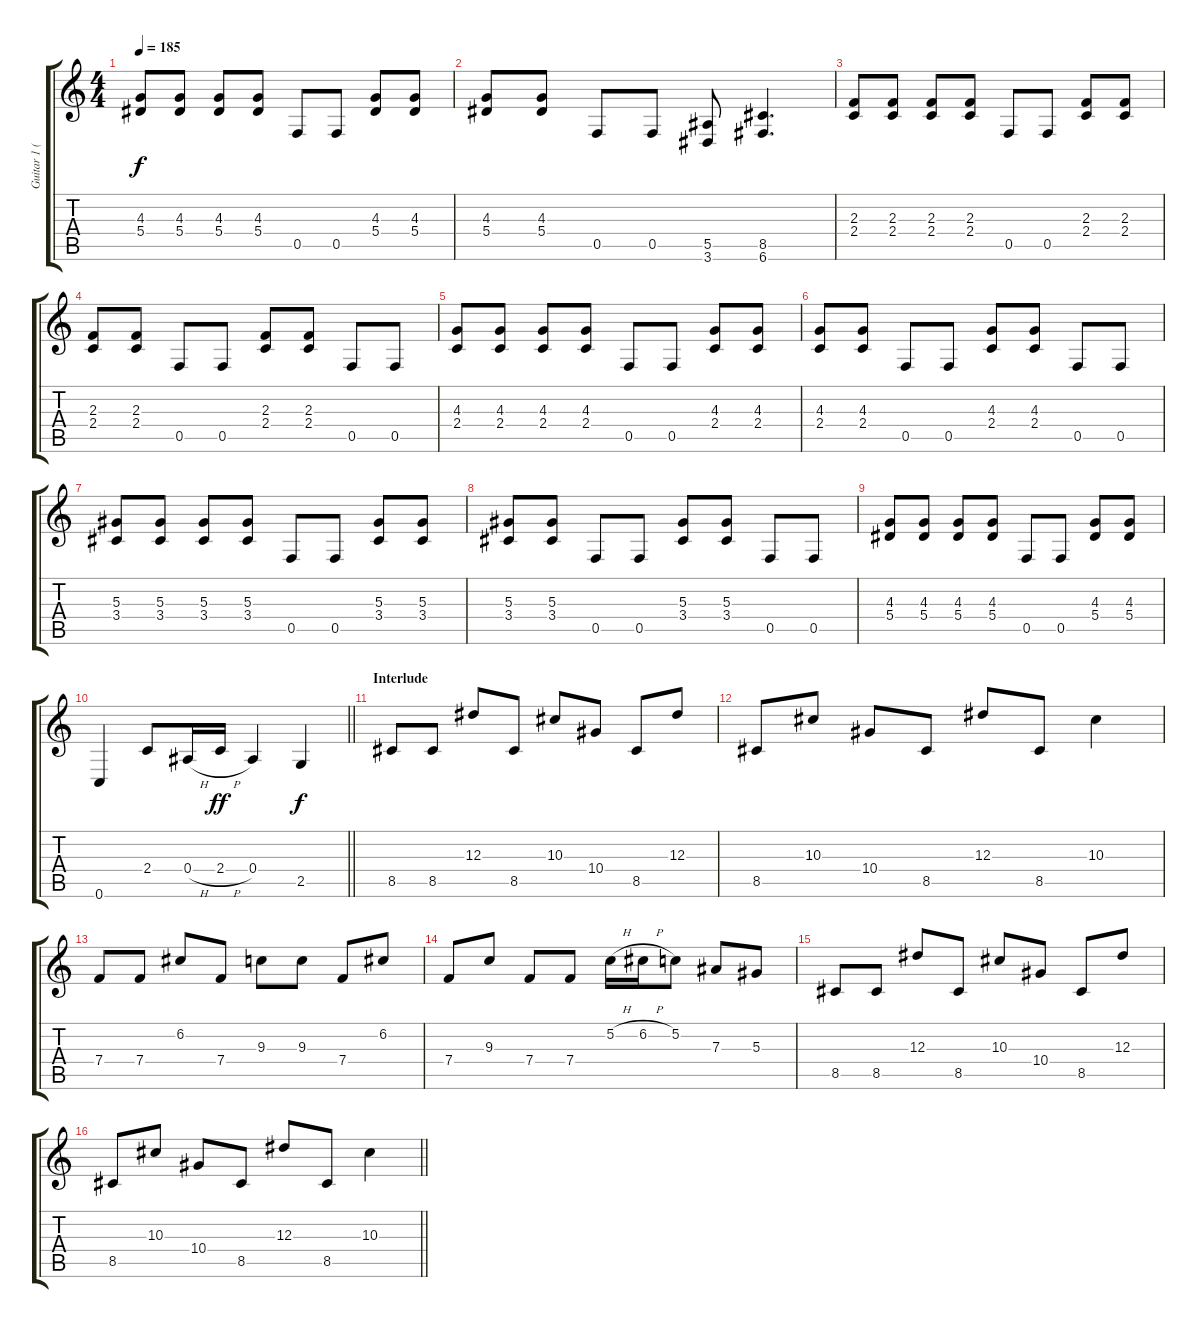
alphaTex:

\track ("Guitar 1 (Lead)" "Guitar 1 (") {instrument distortionguitar}
\staff {score tabs}
\tuning (C4 G3 Eb3 Bb2 F2 C2) {hide}
\ts (4 4)
\tempo 185
\clef g2
\ks c
(4.3 5.4).8{dy f} (4.3 5.4).8 (4.3 5.4).8 (4.3 5.4).8 0.5.8 0.5.8 (4.3 5.4).8 (4.3 5.4).8 |
(4.3 5.4).8 (4.3 5.4).8 0.5.8 0.5.8 (5.5 3.6).8 (8.5 6.6).4{d} |
(2.3 2.4).8 (2.3 2.4).8 (2.3 2.4).8 (2.3 2.4).8 0.5.8 0.5.8 (2.3 2.4).8 (2.3 2.4).8 |
(2.3 2.4).8 (2.3 2.4).8 0.5.8 0.5.8 (2.3 2.4).8 (2.3 2.4).8 0.5.8 0.5.8 |
(4.3 2.4).8 (4.3 2.4).8 (4.3 2.4).8 (4.3 2.4).8 0.5.8 0.5.8 (4.3 2.4).8 (4.3 2.4).8 |
(4.3 2.4).8 (4.3 2.4).8 0.5.8 0.5.8 (4.3 2.4).8 (4.3 2.4).8 0.5.8 0.5.8 |
(5.3 3.4).8 (5.3 3.4).8 (5.3 3.4).8 (5.3 3.4).8 0.5.8 0.5.8 (5.3 3.4).8 (5.3 3.4).8 |
(5.3 3.4).8 (5.3 3.4).8 0.5.8 0.5.8 (5.3 3.4).8 (5.3 3.4).8 0.5.8 0.5.8 |
(4.3 5.4).8 (4.3 5.4).8 (4.3 5.4).8 (4.3 5.4).8 0.5.8 0.5.8 (4.3 5.4).8 (4.3 5.4).8 |
\barLineRight lightlight
0.6.4 2.4.8 0.4{h}.16 2.4{h}.16{dy ff} 0.4.4 2.5.4{dy f} |
\section ("" "Interlude")
8.5.8 8.5.8 12.3.8 8.5.8 10.3.8 10.4.8 8.5.8 12.3.8 |
8.5.8 10.3.8 10.4.8 8.5.8 12.3.8 8.5.8 10.3.4 |
7.4.8 7.4.8 6.2.8 7.4.8 9.3.8 9.3.8 7.4.8 6.2.8 |
7.4.8 9.3.8 7.4.8 7.4.8 5.2{h}.16 6.2{h}.16 5.2.8 7.3.8 5.3.8 |
8.5.8 8.5.8 12.3.8 8.5.8 10.3.8 10.4.8 8.5.8 12.3.8 |
\barLineRight lightlight
8.5.8 10.3.8 10.4.8 8.5.8 12.3.8 8.5.8 10.3.4
